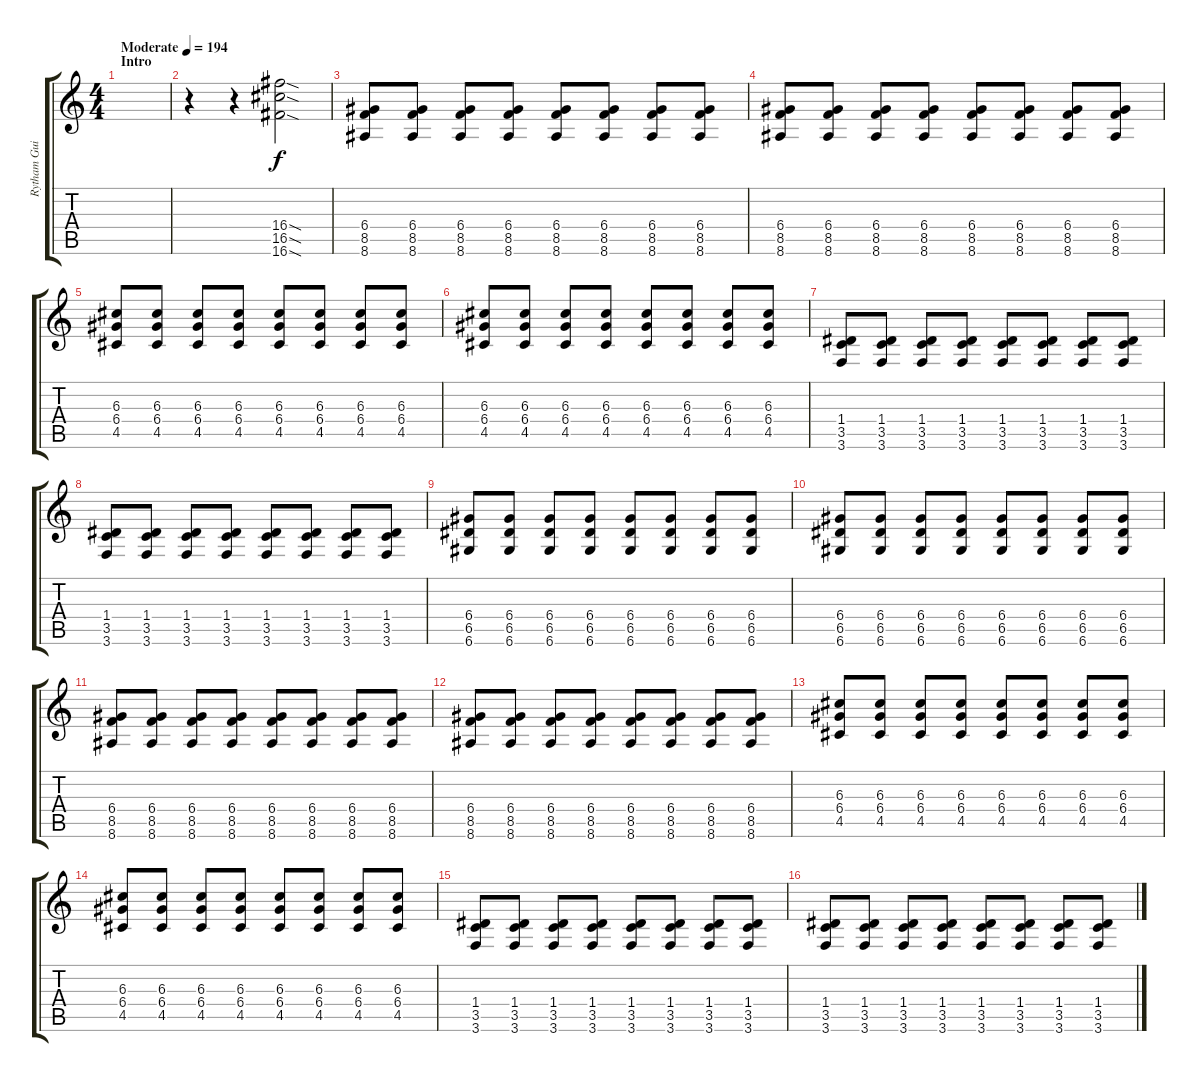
\track ("Rytham Guitar" "Rytham Gui") {instrument distortionguitar}
\staff {score tabs}
\tuning (E4 B3 G3 D3 A2 D2) {hide}
\ts (4 4)
\section ("" "Intro")
\tempo (194 "Moderate")
\clef g2
\ks c
|
r.4 r.4 (16.4{sod} 16.5{sod} 16.6{sod}).2 |
(6.4 8.5 8.6).8 (6.4 8.5 8.6).8 (6.4 8.5 8.6).8 (6.4 8.5 8.6).8 (6.4 8.5 8.6).8 (6.4 8.5 8.6).8 (6.4 8.5 8.6).8 (6.4 8.5 8.6).8 |
(6.4 8.5 8.6).8 (6.4 8.5 8.6).8 (6.4 8.5 8.6).8 (6.4 8.5 8.6).8 (6.4 8.5 8.6).8 (6.4 8.5 8.6).8 (6.4 8.5 8.6).8 (6.4 8.5 8.6).8 |
(6.3 6.4 4.5).8 (6.3 6.4 4.5).8 (6.3 6.4 4.5).8 (6.3 6.4 4.5).8 (6.3 6.4 4.5).8 (6.3 6.4 4.5).8 (6.3 6.4 4.5).8 (6.3 6.4 4.5).8 |
(6.3 6.4 4.5).8 (6.3 6.4 4.5).8 (6.3 6.4 4.5).8 (6.3 6.4 4.5).8 (6.3 6.4 4.5).8 (6.3 6.4 4.5).8 (6.3 6.4 4.5).8 (6.3 6.4 4.5).8 |
(1.4 3.5 3.6).8 (1.4 3.5 3.6).8 (1.4 3.5 3.6).8 (1.4 3.5 3.6).8 (1.4 3.5 3.6).8 (1.4 3.5 3.6).8 (1.4 3.5 3.6).8 (1.4 3.5 3.6).8 |
(1.4 3.5 3.6).8 (1.4 3.5 3.6).8 (1.4 3.5 3.6).8 (1.4 3.5 3.6).8 (1.4 3.5 3.6).8 (1.4 3.5 3.6).8 (1.4 3.5 3.6).8 (1.4 3.5 3.6).8 |
(6.4 6.5 6.6).8 (6.4 6.5 6.6).8 (6.4 6.5 6.6).8 (6.4 6.5 6.6).8 (6.4 6.5 6.6).8 (6.4 6.5 6.6).8 (6.4 6.5 6.6).8 (6.4 6.5 6.6).8 |
(6.4 6.5 6.6).8 (6.4 6.5 6.6).8 (6.4 6.5 6.6).8 (6.4 6.5 6.6).8 (6.4 6.5 6.6).8 (6.4 6.5 6.6).8 (6.4 6.5 6.6).8 (6.4 6.5 6.6).8 |
(6.4 8.5 8.6).8 (6.4 8.5 8.6).8 (6.4 8.5 8.6).8 (6.4 8.5 8.6).8 (6.4 8.5 8.6).8 (6.4 8.5 8.6).8 (6.4 8.5 8.6).8 (6.4 8.5 8.6).8 |
(6.4 8.5 8.6).8 (6.4 8.5 8.6).8 (6.4 8.5 8.6).8 (6.4 8.5 8.6).8 (6.4 8.5 8.6).8 (6.4 8.5 8.6).8 (6.4 8.5 8.6).8 (6.4 8.5 8.6).8 |
(6.3 6.4 4.5).8 (6.3 6.4 4.5).8 (6.3 6.4 4.5).8 (6.3 6.4 4.5).8 (6.3 6.4 4.5).8 (6.3 6.4 4.5).8 (6.3 6.4 4.5).8 (6.3 6.4 4.5).8 |
(6.3 6.4 4.5).8 (6.3 6.4 4.5).8 (6.3 6.4 4.5).8 (6.3 6.4 4.5).8 (6.3 6.4 4.5).8 (6.3 6.4 4.5).8 (6.3 6.4 4.5).8 (6.3 6.4 4.5).8 |
(1.4 3.5 3.6).8 (1.4 3.5 3.6).8 (1.4 3.5 3.6).8 (1.4 3.5 3.6).8 (1.4 3.5 3.6).8 (1.4 3.5 3.6).8 (1.4 3.5 3.6).8 (1.4 3.5 3.6).8 |
(1.4 3.5 3.6).8 (1.4 3.5 3.6).8 (1.4 3.5 3.6).8 (1.4 3.5 3.6).8 (1.4 3.5 3.6).8 (1.4 3.5 3.6).8 (1.4 3.5 3.6).8 (1.4 3.5 3.6).8
